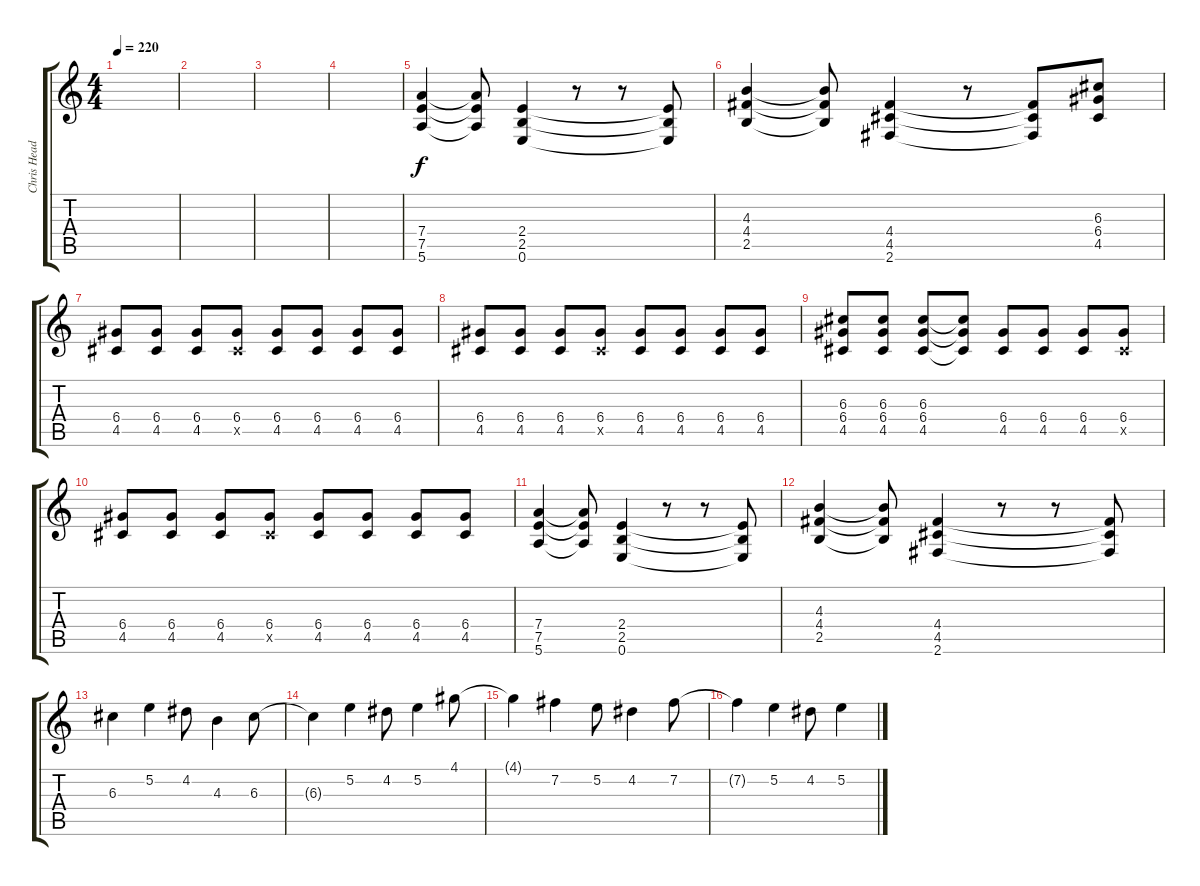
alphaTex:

\track ("Chris Head (Guitar/ backup Vox)" "Chris Head") {instrument distortionguitar}
\staff {score tabs}
\tuning (E4 B3 G3 D3 A2 E2) {hide}
\ts (4 4)
\tempo 220
\clef g2
\ks c
|
|
|
|
(7.4 7.5 5.6).4 (7.4{t} 7.5{t} 5.6{t}).8 (2.4 2.5 0.6).4 r.8 r.8 (2.4{t} 2.5{t} 0.6{t}).8 |
(4.3 4.4 2.5).4 (4.3{t} 4.4{t} 2.5{t}).8 (4.4 4.5 2.6).4 r.8 (4.4{t} 4.5{t} 2.6{t}).8 (6.3 6.4 4.5).8 |
(6.4 4.5).8 (6.4 4.5).8 (6.4 4.5).8 (6.4 4.5{x}).8 (6.4 4.5).8 (6.4 4.5).8 (6.4 4.5).8 (6.4 4.5).8 |
(6.4 4.5).8 (6.4 4.5).8 (6.4 4.5).8 (6.4 4.5{x}).8 (6.4 4.5).8 (6.4 4.5).8 (6.4 4.5).8 (6.4 4.5).8 |
(6.3 6.4 4.5).8 (6.3 6.4 4.5).8 (6.3 6.4 4.5).8 (6.3{t} 6.4{t} 4.5{t}).8 (6.4 4.5).8 (6.4 4.5).8 (6.4 4.5).8 (6.4 4.5{x}).8 |
(6.4 4.5).8 (6.4 4.5).8 (6.4 4.5).8 (6.4 4.5{x}).8 (6.4 4.5).8 (6.4 4.5).8 (6.4 4.5).8 (6.4 4.5).8 |
(7.4 7.5 5.6).4 (7.4{t} 7.5{t} 5.6{t}).8 (2.4 2.5 0.6).4 r.8 r.8 (2.4{t} 2.5{t} 0.6{t}).8 |
(4.3 4.4 2.5).4 (4.3{t} 4.4{t} 2.5{t}).8 (4.4 4.5 2.6).4 r.8 r.8 (4.4{t} 4.5{t} 2.6{t}).8 |
6.3.4 5.2.4 4.2.8 4.3.4 6.3.8 |
6.3{t}.4 5.2.4 4.2.8 5.2.4 4.1.8 |
4.1{t}.4 7.2.4 5.2.8 4.2.4 7.2.8 |
7.2{t}.4 5.2.4 4.2.8 5.2.4
